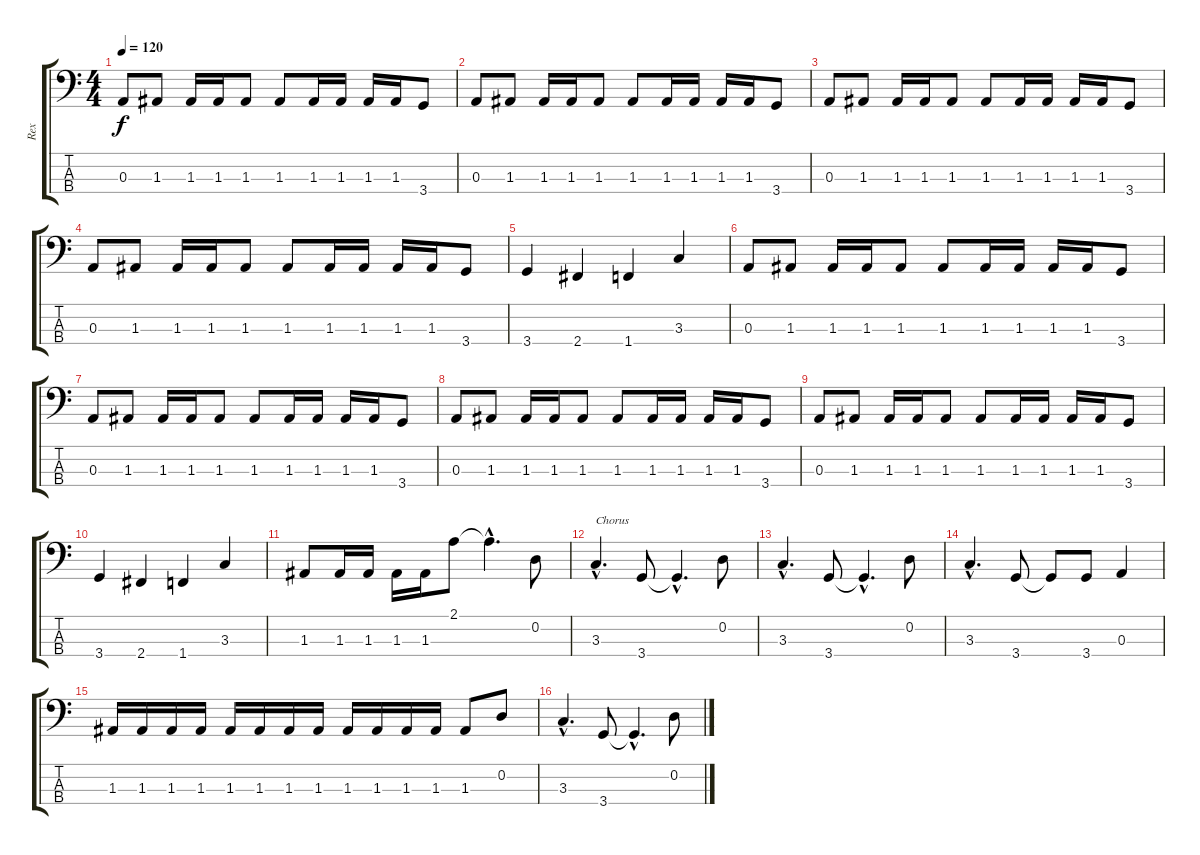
\track ("Rex" "Rex") {instrument electricbasspick}
\staff {score tabs}
\tuning (G2 D2 A1 E1) {hide}
\ts (4 4)
\tempo 120
\clef f4
\ks c
0.3.8{dy f} 1.3.8 1.3.16 1.3.16 1.3.8 1.3.8 1.3.16 1.3.16 1.3.16 1.3.16 3.4.8 |
0.3.8 1.3.8 1.3.16 1.3.16 1.3.8 1.3.8 1.3.16 1.3.16 1.3.16 1.3.16 3.4.8 |
0.3.8 1.3.8 1.3.16 1.3.16 1.3.8 1.3.8 1.3.16 1.3.16 1.3.16 1.3.16 3.4.8 |
0.3.8 1.3.8 1.3.16 1.3.16 1.3.8 1.3.8 1.3.16 1.3.16 1.3.16 1.3.16 3.4.8 |
3.4.4 2.4.4 1.4.4 3.3.4 |
0.3.8 1.3.8 1.3.16 1.3.16 1.3.8 1.3.8 1.3.16 1.3.16 1.3.16 1.3.16 3.4.8 |
0.3.8 1.3.8 1.3.16 1.3.16 1.3.8 1.3.8 1.3.16 1.3.16 1.3.16 1.3.16 3.4.8 |
0.3.8 1.3.8 1.3.16 1.3.16 1.3.8 1.3.8 1.3.16 1.3.16 1.3.16 1.3.16 3.4.8 |
0.3.8 1.3.8 1.3.16 1.3.16 1.3.8 1.3.8 1.3.16 1.3.16 1.3.16 1.3.16 3.4.8 |
3.4.4 2.4.4 1.4.4 3.3.4 |
1.3.8 1.3.16 1.3.16 1.3.16 1.3.16 2.1.8 2.1{hac t}.4{d} 0.2.8 |
3.3{hac}.4{d txt "Chorus"} 3.4.8 3.4{hac t}.4{d} 0.2.8 |
3.3{hac}.4{d} 3.4.8 3.4{hac t}.4{d} 0.2.8 |
3.3{hac}.4{d} 3.4.8 3.4{t}.8 3.4.8 0.3.4 |
1.3.16 1.3.16 1.3.16 1.3.16 1.3.16 1.3.16 1.3.16 1.3.16 1.3.16 1.3.16 1.3.16 1.3.16 1.3.8 0.2.8 |
3.3{hac}.4{d} 3.4.8 3.4{hac t}.4{d} 0.2.8
